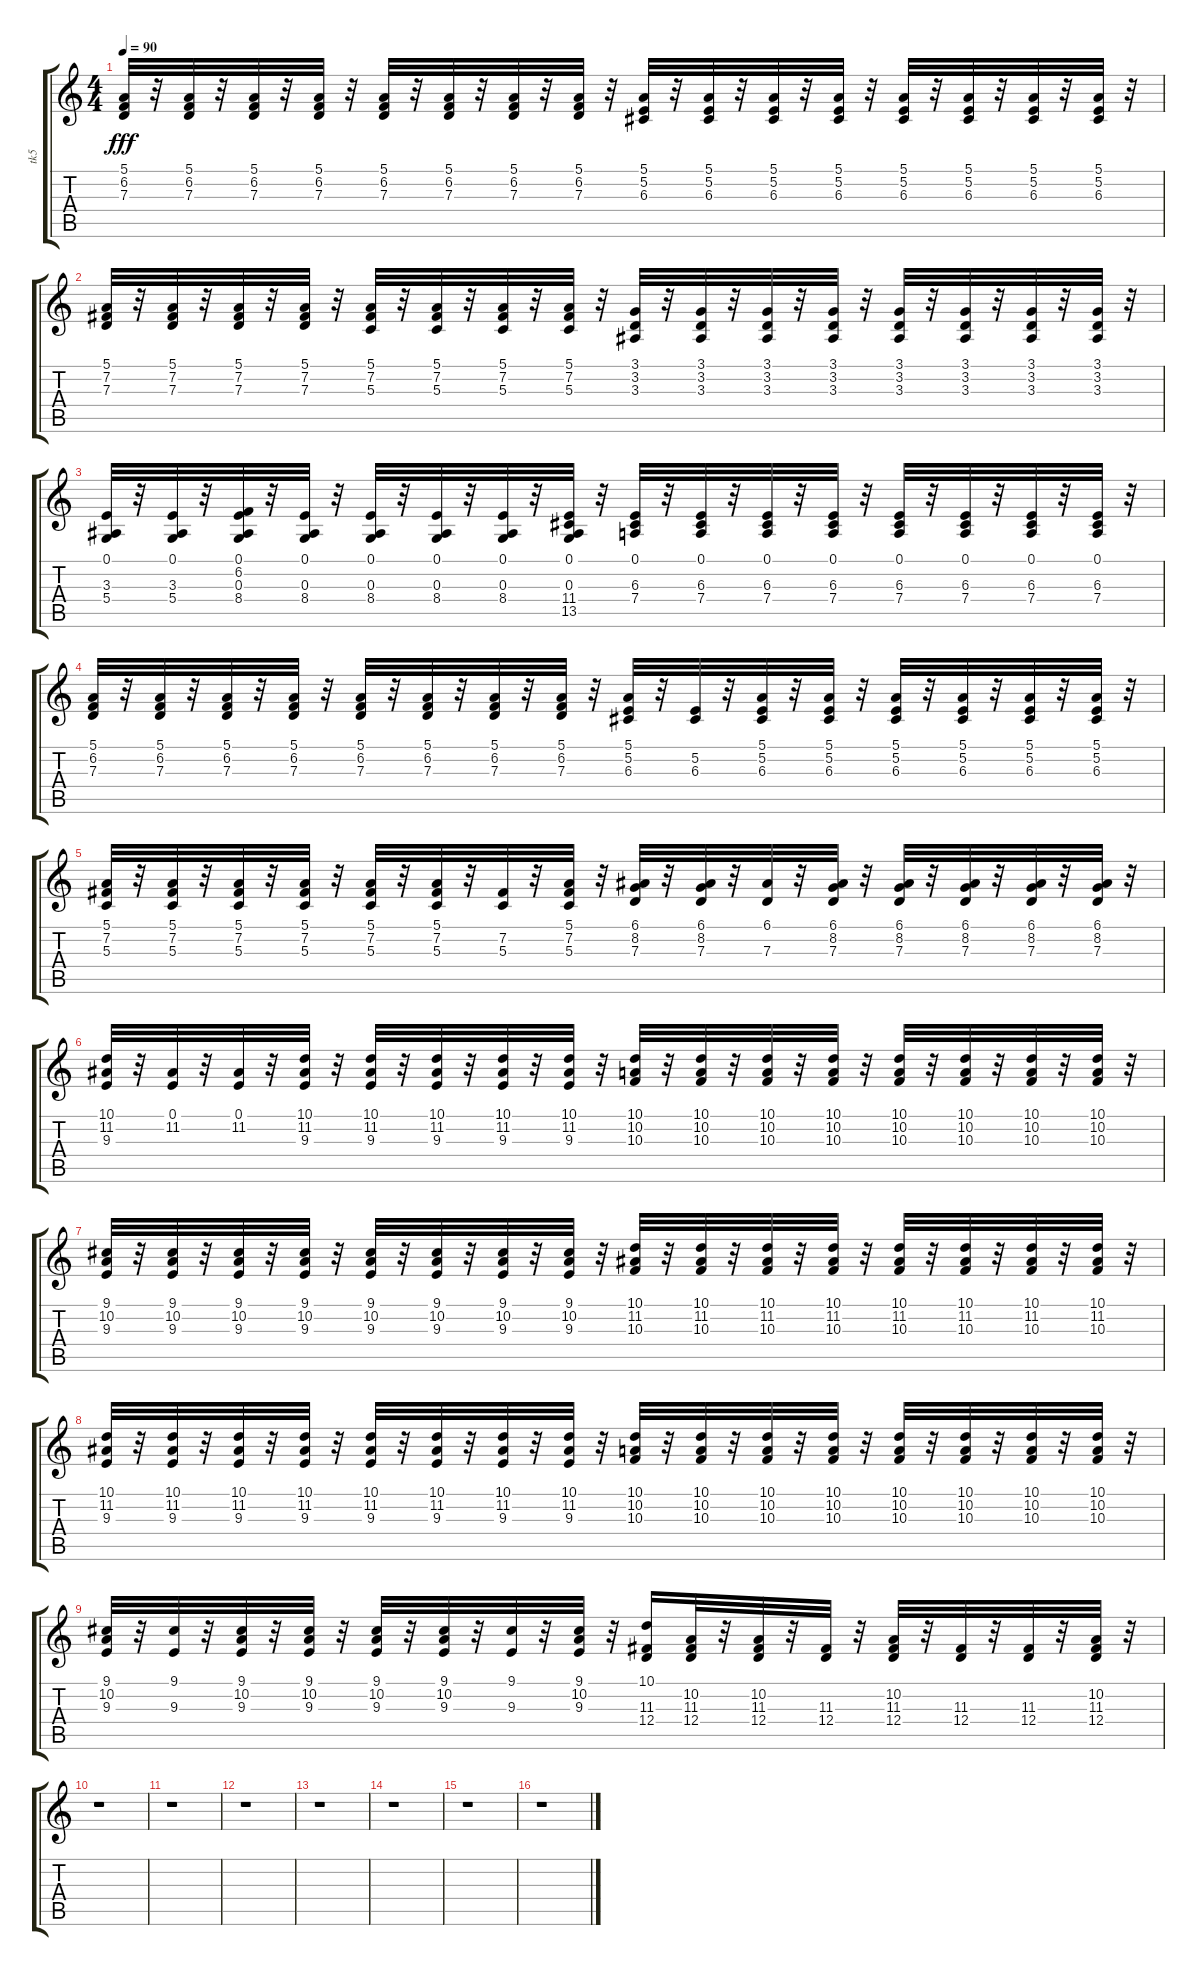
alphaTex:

\track ("tk5" "tk5") {instrument electricpiano1}
\staff {score tabs}
\tuning (E4 B3 G3 D3 A2 E2) {hide}
\ts (4 4)
\tempo 90
\clef g2
\ks c
(5.1 6.2 7.3).32{dy fff} r.32 (5.1 6.2 7.3).32 r.32 (5.1 6.2 7.3).32 r.32 (5.1 6.2 7.3).32 r.32 (5.1 6.2 7.3).32 r.32 (5.1 6.2 7.3).32 r.32 (5.1 6.2 7.3).32 r.32 (5.1 6.2 7.3).32 r.32 (5.1 5.2 6.3).32 r.32 (5.1 5.2 6.3).32 r.32 (5.1 5.2 6.3).32 r.32 (5.1 5.2 6.3).32 r.32 (5.1 5.2 6.3).32 r.32 (5.1 5.2 6.3).32 r.32 (5.1 5.2 6.3).32 r.32 (5.1 5.2 6.3).32 r.32 |
(5.1 7.2 7.3).32 r.32 (5.1 7.2 7.3).32 r.32 (5.1 7.2 7.3).32 r.32 (5.1 7.2 7.3).32 r.32 (5.1 7.2 5.3).32 r.32 (5.1 7.2 5.3).32 r.32 (5.1 7.2 5.3).32 r.32 (5.1 7.2 5.3).32 r.32 (3.1 3.2 3.3).32 r.32 (3.1 3.2 3.3).32 r.32 (3.1 3.2 3.3).32 r.32 (3.1 3.2 3.3).32 r.32 (3.1 3.2 3.3).32 r.32 (3.1 3.2 3.3).32 r.32 (3.1 3.2 3.3).32 r.32 (3.1 3.2 3.3).32 r.32 |
(0.1 3.3 5.4).32 r.32 (0.1 3.3 5.4).32 r.32 (0.1 6.2 0.3 8.4).32 r.32 (0.1 0.3 8.4).32 r.32 (0.1 0.3 8.4).32 r.32 (0.1 0.3 8.4).32 r.32 (0.1 0.3 8.4).32 r.32 (0.1 0.3 11.4 13.5).32 r.32 (0.1 6.3 7.4).32 r.32 (0.1 6.3 7.4).32 r.32 (0.1 6.3 7.4).32 r.32 (0.1 6.3 7.4).32 r.32 (0.1 6.3 7.4).32 r.32 (0.1 6.3 7.4).32 r.32 (0.1 6.3 7.4).32 r.32 (0.1 6.3 7.4).32 r.32 |
(5.1 6.2 7.3).32 r.32 (5.1 6.2 7.3).32 r.32 (5.1 6.2 7.3).32 r.32 (5.1 6.2 7.3).32 r.32 (5.1 6.2 7.3).32 r.32 (5.1 6.2 7.3).32 r.32 (5.1 6.2 7.3).32 r.32 (5.1 6.2 7.3).32 r.32 (5.1 5.2 6.3).32 r.32 (5.2 6.3).32 r.32 (5.1 5.2 6.3).32 r.32 (5.1 5.2 6.3).32 r.32 (5.1 5.2 6.3).32 r.32 (5.1 5.2 6.3).32 r.32 (5.1 5.2 6.3).32 r.32 (5.1 5.2 6.3).32 r.32 |
(5.1 7.2 5.3).32 r.32 (5.1 7.2 5.3).32 r.32 (5.1 7.2 5.3).32 r.32 (5.1 7.2 5.3).32 r.32 (5.1 7.2 5.3).32 r.32 (5.1 7.2 5.3).32 r.32 (7.2 5.3).32 r.32 (5.1 7.2 5.3).32 r.32 (6.1 8.2 7.3).32 r.32 (6.1 8.2 7.3).32 r.32 (6.1 7.3).32 r.32 (6.1 8.2 7.3).32 r.32 (6.1 8.2 7.3).32 r.32 (6.1 8.2 7.3).32 r.32 (6.1 8.2 7.3).32 r.32 (6.1 8.2 7.3).32 r.32 |
(10.1 11.2 9.3).32 r.32 (0.1 11.2).32 r.32 (0.1 11.2).32 r.32 (10.1 11.2 9.3).32 r.32 (10.1 11.2 9.3).32 r.32 (10.1 11.2 9.3).32 r.32 (10.1 11.2 9.3).32 r.32 (10.1 11.2 9.3).32 r.32 (10.1 10.2 10.3).32 r.32 (10.1 10.2 10.3).32 r.32 (10.1 10.2 10.3).32 r.32 (10.1 10.2 10.3).32 r.32 (10.1 10.2 10.3).32 r.32 (10.1 10.2 10.3).32 r.32 (10.1 10.2 10.3).32 r.32 (10.1 10.2 10.3).32 r.32 |
(9.1 10.2 9.3).32 r.32 (9.1 10.2 9.3).32 r.32 (9.1 10.2 9.3).32 r.32 (9.1 10.2 9.3).32 r.32 (9.1 10.2 9.3).32 r.32 (9.1 10.2 9.3).32 r.32 (9.1 10.2 9.3).32 r.32 (9.1 10.2 9.3).32 r.32 (10.1 11.2 10.3).32 r.32 (10.1 11.2 10.3).32 r.32 (10.1 11.2 10.3).32 r.32 (10.1 11.2 10.3).32 r.32 (10.1 11.2 10.3).32 r.32 (10.1 11.2 10.3).32 r.32 (10.1 11.2 10.3).32 r.32 (10.1 11.2 10.3).32 r.32 |
(10.1 11.2 9.3).32 r.32 (10.1 11.2 9.3).32 r.32 (10.1 11.2 9.3).32 r.32 (10.1 11.2 9.3).32 r.32 (10.1 11.2 9.3).32 r.32 (10.1 11.2 9.3).32 r.32 (10.1 11.2 9.3).32 r.32 (10.1 11.2 9.3).32 r.32 (10.1 10.2 10.3).32 r.32 (10.1 10.2 10.3).32 r.32 (10.1 10.2 10.3).32 r.32 (10.1 10.2 10.3).32 r.32 (10.1 10.2 10.3).32 r.32 (10.1 10.2 10.3).32 r.32 (10.1 10.2 10.3).32 r.32 (10.1 10.2 10.3).32 r.32 |
(9.1 10.2 9.3).32 r.32 (9.1 9.3).32 r.32 (9.1 10.2 9.3).32 r.32 (9.1 10.2 9.3).32 r.32 (9.1 10.2 9.3).32 r.32 (9.1 10.2 9.3).32 r.32 (9.1 9.3).32 r.32 (9.1 10.2 9.3).32 r.32 (10.1 11.3 12.4).16 (10.2 11.3 12.4).32 r.32 (10.2 11.3 12.4).32 r.32 (11.3 12.4).32 r.32 (10.2 11.3 12.4).32 r.32 (11.3 12.4).32 r.32 (11.3 12.4).32 r.32 (10.2 11.3 12.4).32 r.32 |
r.1 |
r.1 |
r.1 |
r.1 |
r.1 |
r.1 |
r.1
